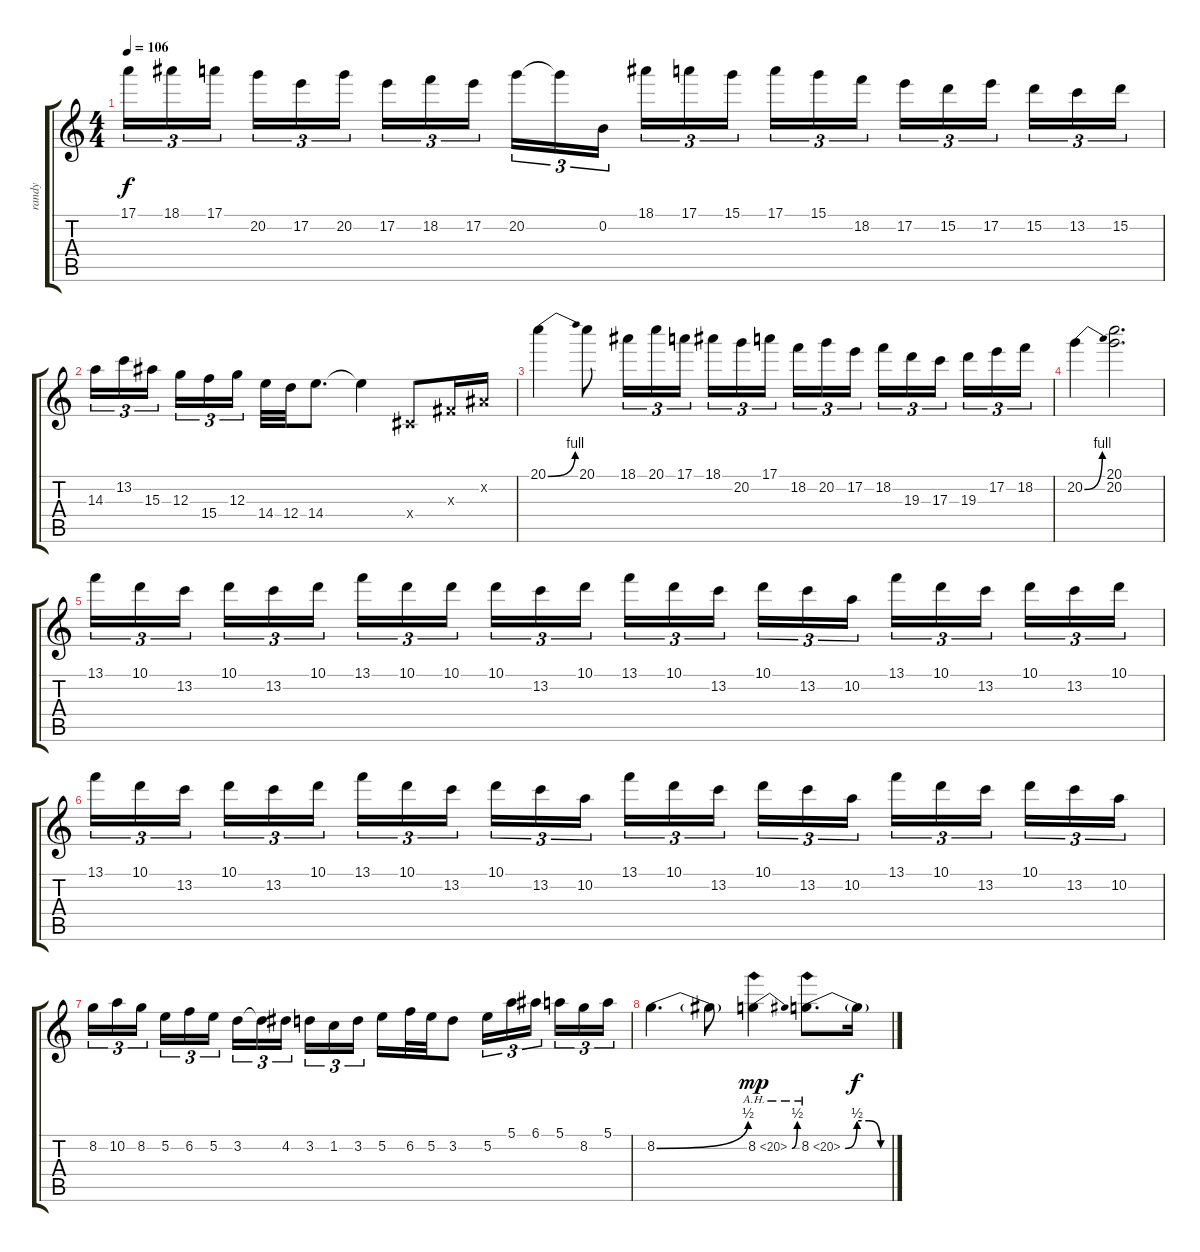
\track ("randy" "randy") {instrument distortionguitar}
\staff {score tabs}
\tuning (E4 B3 G3 D3 A2 E2) {hide}
\ts (4 4)
\tempo 106
\clef g2
\ks c
17.1.16{tu (3 2) dy f} 18.1.16{tu (3 2)} 17.1.16{tu (3 2) beam splitsecondary} 20.2.16{tu (3 2)} 17.2.16{tu (3 2)} 20.2.16{tu (3 2)} 17.2.16{tu (3 2)} 18.2.16{tu (3 2)} 17.2.16{tu (3 2) beam splitsecondary} 20.2.16{tu (3 2)} 20.2{t}.16{tu (3 2)} 0.2.16{tu (3 2)} 18.1.16{tu (3 2)} 17.1.16{tu (3 2)} 15.1.16{tu (3 2) beam splitsecondary} 17.1.16{tu (3 2)} 15.1.16{tu (3 2)} 18.2.16{tu (3 2)} 17.2.16{tu (3 2)} 15.2.16{tu (3 2)} 17.2.16{tu (3 2) beam splitsecondary} 15.2.16{tu (3 2)} 13.2.16{tu (3 2)} 15.2.16{tu (3 2)} |
14.3.16{tu (3 2)} 13.2.16{tu (3 2)} 15.3.16{tu (3 2) beam splitsecondary} 12.3.16{tu (3 2)} 15.4.16{tu (3 2)} 12.3.16{tu (3 2)} 14.4.32 12.4.32 14.4.8{d} 14.4{t}.4 -1.4{x}.8 -1.3{x}.16 -1.2{x}.16 |
20.1{be (bend 0 0 60 4)}.4 20.1.8 18.1.16{tu (3 2)} 20.1.16{tu (3 2)} 17.1.16{tu (3 2)} 18.1.16{tu (3 2)} 20.2.16{tu (3 2)} 17.1.16{tu (3 2) beam splitsecondary} 18.2.16{tu (3 2)} 20.2.16{tu (3 2)} 17.2.16{tu (3 2)} 18.2.16{tu (3 2)} 19.3.16{tu (3 2)} 17.3.16{tu (3 2) beam splitsecondary} 19.3.16{tu (3 2)} 17.2.16{tu (3 2)} 18.2.16{tu (3 2)} |
20.2{be (bend 0 0 60 4)}.4 (20.1 20.2).2{d} |
13.1.16{tu (3 2)} 10.1.16{tu (3 2)} 13.2.16{tu (3 2) beam splitsecondary} 10.1.16{tu (3 2)} 13.2.16{tu (3 2)} 10.1.16{tu (3 2)} 13.1.16{tu (3 2)} 10.1.16{tu (3 2)} 10.1.16{tu (3 2) beam splitsecondary} 10.1.16{tu (3 2)} 13.2.16{tu (3 2)} 10.1.16{tu (3 2)} 13.1.16{tu (3 2)} 10.1.16{tu (3 2)} 13.2.16{tu (3 2) beam splitsecondary} 10.1.16{tu (3 2)} 13.2.16{tu (3 2)} 10.2.16{tu (3 2)} 13.1.16{tu (3 2)} 10.1.16{tu (3 2)} 13.2.16{tu (3 2) beam splitsecondary} 10.1.16{tu (3 2)} 13.2.16{tu (3 2)} 10.1.16{tu (3 2)} |
13.1.16{tu (3 2)} 10.1.16{tu (3 2)} 13.2.16{tu (3 2) beam splitsecondary} 10.1.16{tu (3 2)} 13.2.16{tu (3 2)} 10.1.16{tu (3 2)} 13.1.16{tu (3 2)} 10.1.16{tu (3 2)} 13.2.16{tu (3 2) beam splitsecondary} 10.1.16{tu (3 2)} 13.2.16{tu (3 2)} 10.2.16{tu (3 2)} 13.1.16{tu (3 2)} 10.1.16{tu (3 2)} 13.2.16{tu (3 2) beam splitsecondary} 10.1.16{tu (3 2)} 13.2.16{tu (3 2)} 10.2.16{tu (3 2)} 13.1.16{tu (3 2)} 10.1.16{tu (3 2)} 13.2.16{tu (3 2) beam splitsecondary} 10.1.16{tu (3 2)} 13.2.16{tu (3 2)} 10.2.16{tu (3 2)} |
8.2.16{tu (3 2)} 10.2.16{tu (3 2)} 8.2.16{tu (3 2) beam splitsecondary} 5.2.16{tu (3 2)} 6.2.16{tu (3 2)} 5.2.16{tu (3 2)} 3.2.16{tu (3 2)} 3.2{t}.16{tu (3 2)} 4.2.16{tu (3 2) beam splitsecondary} 3.2.16{tu (3 2)} 1.2.16{tu (3 2)} 3.2.16{tu (3 2)} 5.2.16 6.2.32 5.2.32 3.2.8 5.2.16{tu (3 2)} 5.1.16{tu (3 2)} 6.1.16{tu (3 2) beam splitsecondary} 5.1.16{tu (3 2)} 8.2.16{tu (3 2)} 5.1.16{tu (3 2)} |
8.2{be (bend 0 0 60 2)}.4{d} 8.2{t}.8 8.2{be (bend 0 0 60 2) ah 12}.4{dy mp} 8.2{be (custom 0 0 15 2 30 2 45 0 60 0) ah 12}.8{d} 8.2{t}.16{dy f}
